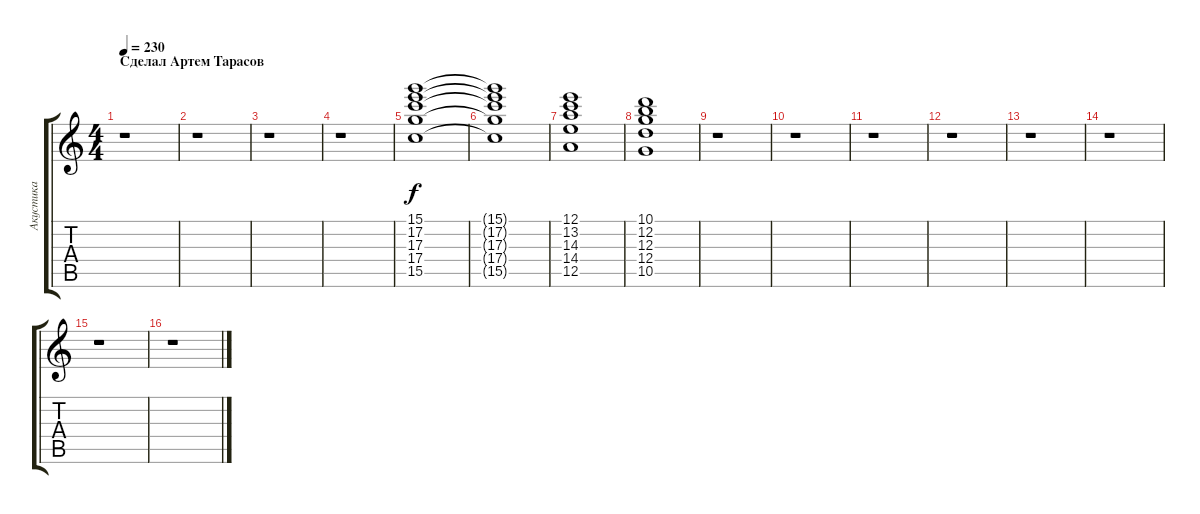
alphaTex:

\track ("Акустика" "Акустика") {instrument acousticguitarsteel}
\staff {score tabs}
\tuning (E4 B3 G3 D3 A2 E2) {hide}
\ts (4 4)
\section ("" "Сделал Артем Тарасов")
\tempo 230
\clef g2
\ks c
r.1{dy f instrument acousticguitarsteel} |
r.1 |
r.1 |
r.1 |
(15.1 17.2 17.3 17.4 15.5).1 |
(15.1{t} 17.2{t} 17.3{t} 17.4{t} 15.5{t}).1 |
(12.1 13.2 14.3 14.4 12.5).1 |
(10.1 12.2 12.3 12.4 10.5).1 |
r.1 |
r.1 |
r.1 |
r.1 |
r.1 |
r.1 |
r.1 |
r.1
